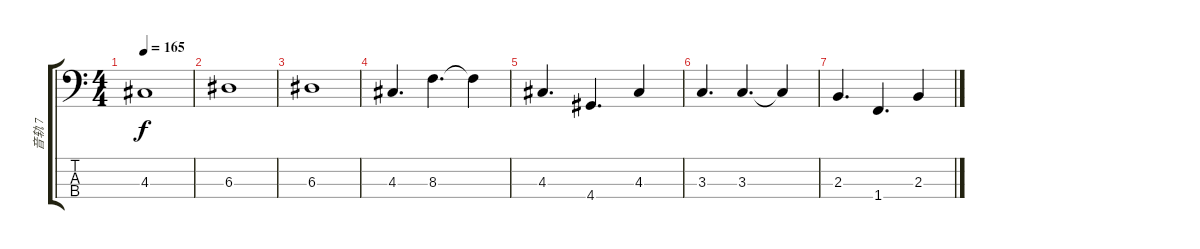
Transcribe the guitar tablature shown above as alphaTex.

\track ("音轨 7" "音轨 7") {instrument electricbassfinger}
\staff {score tabs}
\tuning (G2 D2 A1 E1) {hide}
\ts (4 4)
\tempo 165
\clef f4
\ks c
4.3.1{dy f} |
6.3.1 |
6.3.1 |
4.3.4{d} 8.3.4{d} 8.3{t}.4 |
4.3.4{d} 4.4.4{d} 4.3.4 |
3.3.4{d} 3.3.4{d} 3.3{t}.4 |
2.3.4{d} 1.4.4{d} 2.3.4
